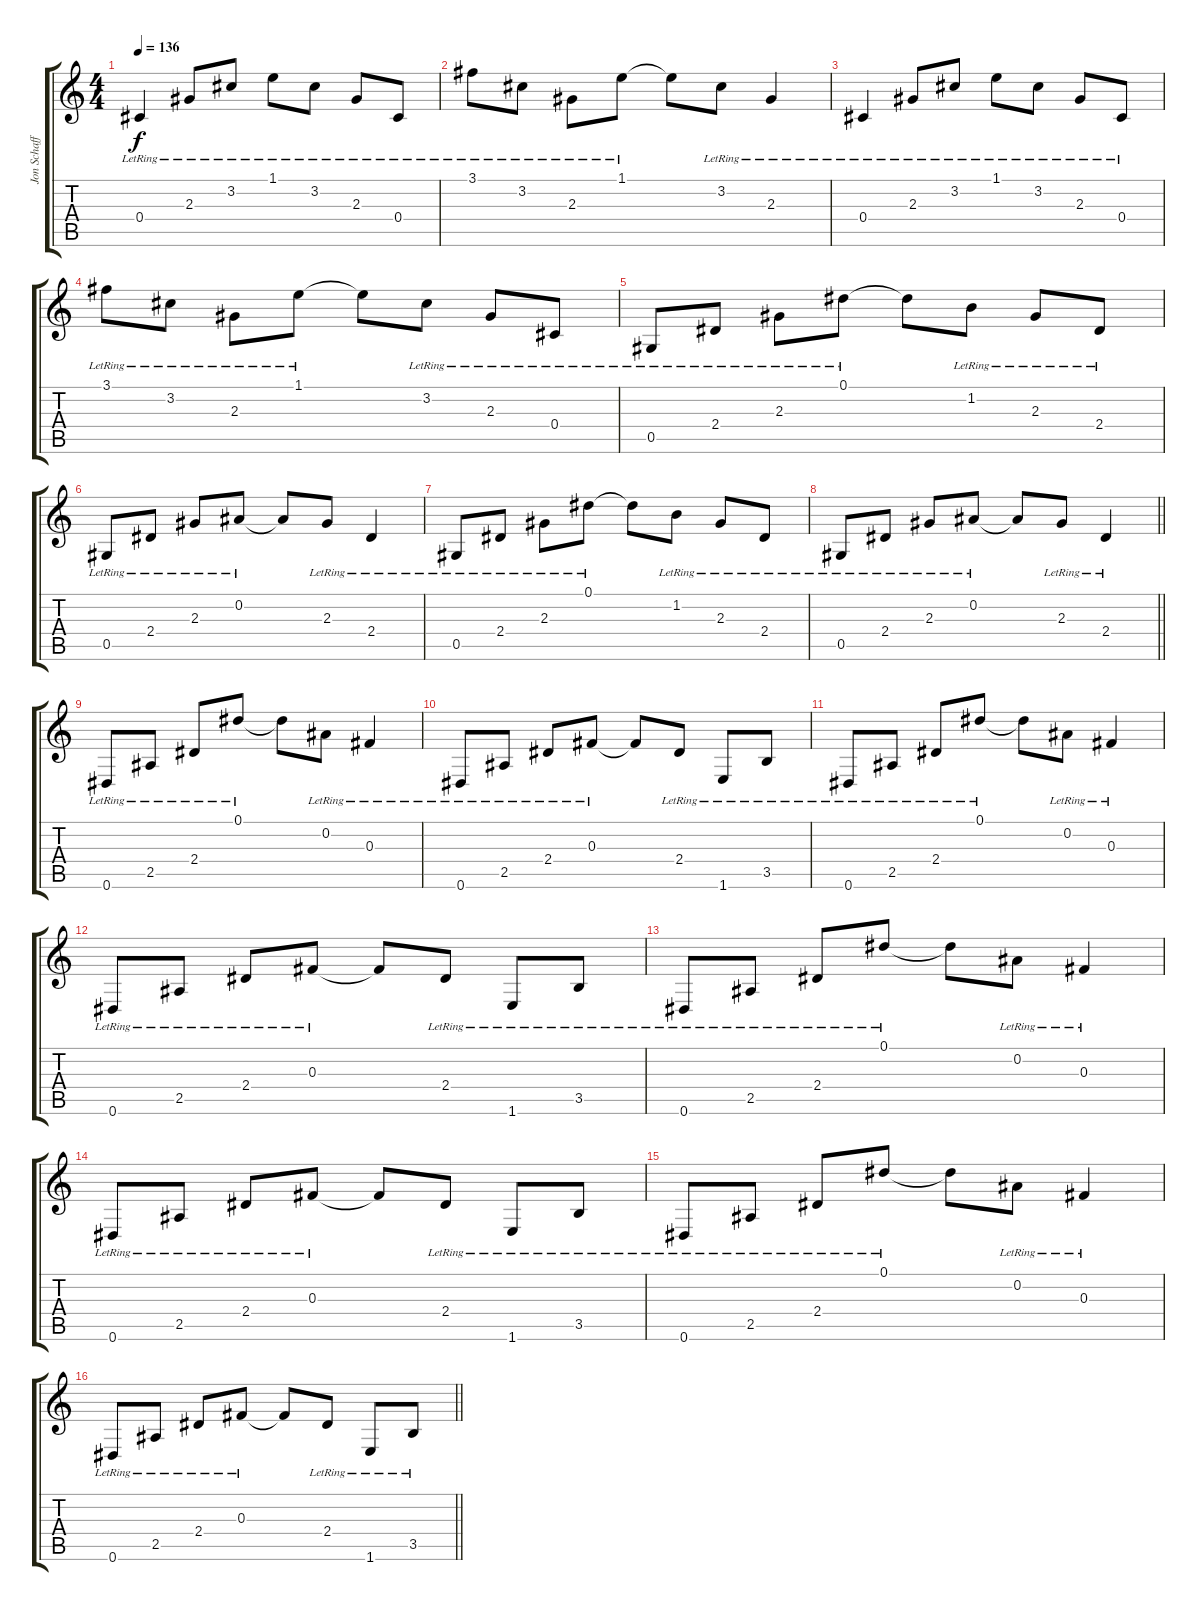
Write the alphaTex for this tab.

\track ("Jon Schaffer" "Jon Schaff") {instrument acousticguitarsteel}
\staff {score tabs}
\tuning (Eb4 Bb3 Gb3 Db3 Ab2 Eb2) {hide}
\ts (4 4)
\tempo 136
\clef g2
\ks c
0.4{lr}.4{dy f} 2.3{lr}.8 3.2{lr}.8 1.1{lr}.8 3.2{lr}.8 2.3{lr}.8 0.4{lr}.8 |
3.1{lr}.8 3.2{lr}.8 2.3{lr}.8 1.1{lr}.8 1.1{t}.8 3.2{lr}.8 2.3{lr}.4 |
0.4{lr}.4 2.3{lr}.8 3.2{lr}.8 1.1{lr}.8 3.2{lr}.8 2.3{lr}.8 0.4{lr}.8 |
3.1{lr}.8 3.2{lr}.8 2.3{lr}.8 1.1{lr}.8 1.1{t}.8 3.2{lr}.8 2.3{lr}.8 0.4{lr}.8 |
0.5{lr}.8 2.4{lr}.8 2.3{lr}.8 0.1{lr}.8 0.1{t}.8 1.2{lr}.8 2.3{lr}.8 2.4{lr}.8 |
0.5{lr}.8 2.4{lr}.8 2.3{lr}.8 0.2{lr}.8 0.2{t}.8 2.3{lr}.8 2.4{lr}.4 |
0.5{lr}.8 2.4{lr}.8 2.3{lr}.8 0.1{lr}.8 0.1{t}.8 1.2{lr}.8 2.3{lr}.8 2.4{lr}.8 |
\barLineRight lightlight
0.5{lr}.8 2.4{lr}.8 2.3{lr}.8 0.2{lr}.8 0.2{t}.8 2.3{lr}.8 2.4{lr}.4 |
\section ("" "")
0.6{lr}.8 2.5{lr}.8 2.4{lr}.8 0.1{lr}.8 0.1{t}.8 0.2{lr}.8 0.3{lr}.4 |
0.6{lr}.8 2.5{lr}.8 2.4{lr}.8 0.3{lr}.8 0.3{t}.8 2.4{lr}.8 1.6{lr}.8 3.5{lr}.8 |
0.6{lr}.8 2.5{lr}.8 2.4{lr}.8 0.1{lr}.8 0.1{t}.8 0.2{lr}.8 0.3{lr}.4 |
0.6{lr}.8 2.5{lr}.8 2.4{lr}.8 0.3{lr}.8 0.3{t}.8 2.4{lr}.8 1.6{lr}.8 3.5{lr}.8 |
0.6{lr}.8 2.5{lr}.8 2.4{lr}.8 0.1{lr}.8 0.1{t}.8 0.2{lr}.8 0.3{lr}.4 |
0.6{lr}.8 2.5{lr}.8 2.4{lr}.8 0.3{lr}.8 0.3{t}.8 2.4{lr}.8 1.6{lr}.8 3.5{lr}.8 |
0.6{lr}.8 2.5{lr}.8 2.4{lr}.8 0.1{lr}.8 0.1{t}.8 0.2{lr}.8 0.3{lr}.4 |
\barLineRight lightlight
0.6{lr}.8 2.5{lr}.8 2.4{lr}.8 0.3{lr}.8 0.3{t}.8 2.4{lr}.8 1.6{lr}.8 3.5{lr}.8
